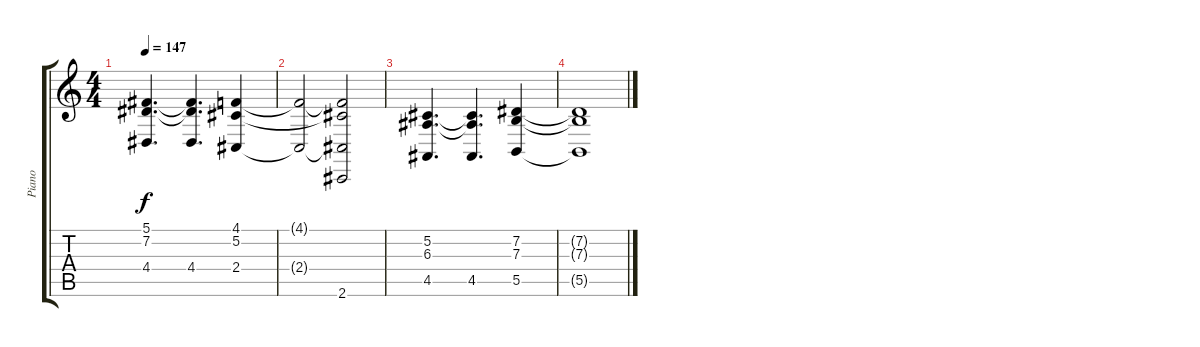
\track ("Piano" "Piano") {instrument acousticgrandpiano}
\staff {score tabs}
\tuning (Db4 Ab3 E3 B2 Gb2 B1) {hide}
\ts (4 4)
\tempo 147
\clef g2
\ks c
(5.1 7.2 4.4).4{d dy f} (5.1{t} 7.2{t} 4.4).4{d} (4.1 5.2 2.4).4 |
(4.1{t} 2.4{t}).2 (4.1{t} 5.2{t} 2.4{t} 2.6).2 |
(5.2 6.3 4.5).4{d} (5.2{t} 6.3{t} 4.5).4{d} (7.2 7.3 5.5).4 |
(7.2{t} 7.3{t} 5.5{t}).1
